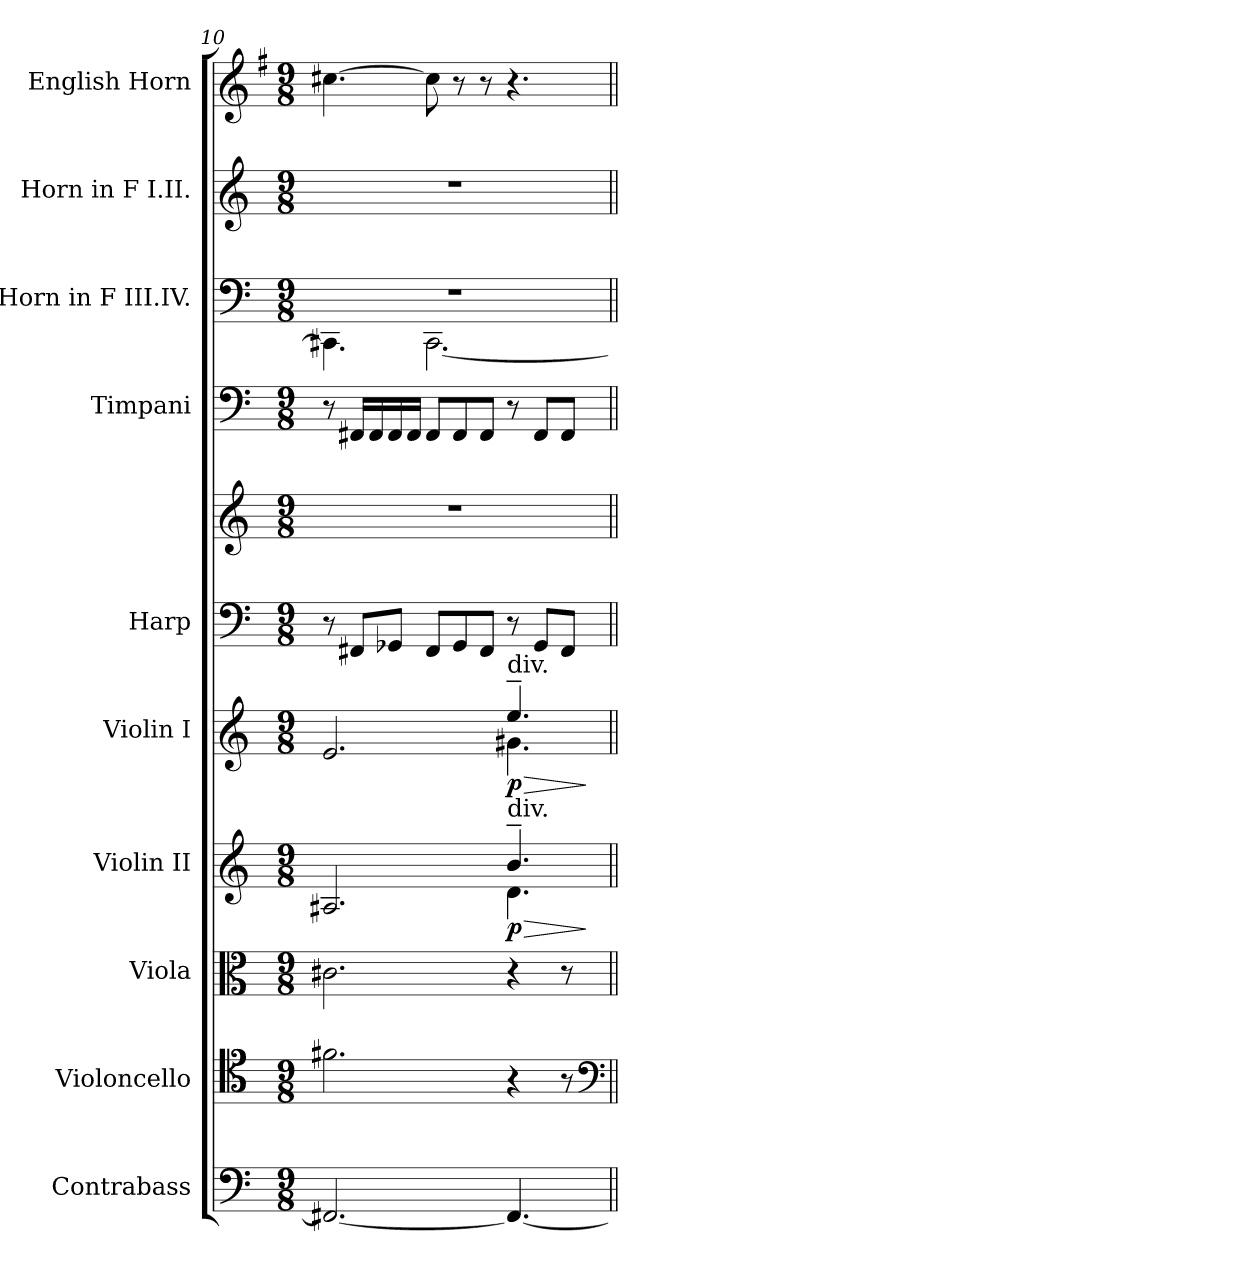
**kern	**kern	**kern	**kern	**dynam	**kern	**dynam	**kern	**kern	**kern	**kern	**kern	**kern
*part10	*part9	*part8	*part7	*part7	*part6	*part6	*part5	*part5	*part4	*part3	*part2	*part1
*staff11	*staff10	*staff9	*staff8	*staff8	*staff7	*staff7	*staff6	*staff5	*staff4	*staff3	*staff2	*staff1
*I"Contrabass	*I"Violoncello	*I"Viola	*I"Violin II	*	*I"Violin I	*	*I"Harp	*	*I"Timpani	*I"Horn in F III.IV.	*I"Horn in F I.II.	*I"English Horn
*I'Cb.	*I'Vc.	*I'Vla.	*I'2.Vln.	*	*I'1.Vln.	*	*I'Hp.	*	*I'Timp.	*I'3.4.Hn.	*I'1.2.Hn.	*I'E.H.
*clefF4	*clefC4	*clefC3	*clefG2	*	*clefG2	*	*clefF4	*clefG2	*clefF4	*clefF4	*clefG2	*clefG2
*	*	*	*	*	*	*	*	*	*	*ITrd-3c-5	*ITrd4c7	*ITrd4c7
*k[]	*k[]	*k[]	*k[]	*	*k[]	*	*k[]	*k[]	*k[]	*k[b-]	*k[b-]	*k[]
*C:	*C:	*C:	*C:	*	*C:	*	*C:	*C:	*C:	*F:	*F:	*C:
*M9/8	*M9/8	*M9/8	*M9/8	*	*M9/8	*	*M9/8	*M9/8	*M9/8	*M9/8	*M9/8	*M9/8
=10	=10	=10	=10	=10	=10	=10	=10	=10	=10	=10	=10	=10
*	*	*	*^	*	*^	*	*	*	*	*^	*	*
2.FF#X_	2.f#X	2.c#X	2.A#X	2.ryy	.	2.e	2.ryy	.	8r	8%9r	8r	8%9r	4.FF#X]	8%9r	[4.f#X
.	.	.	.	.	.	.	.	.	8FF#XL	.	16FF#XLL	.	.	.	.
.	.	.	.	.	.	.	.	.	.	.	16FF#	.	.	.	.
.	.	.	.	.	.	.	.	.	8GG-XJ	.	16FF#	.	.	.	.
.	.	.	.	.	.	.	.	.	.	.	16FF#JJ	.	.	.	.
.	.	.	.	.	.	.	.	.	8FF#L	.	8FF#L	.	[2.FF#	.	8f#]
.	.	.	.	.	.	.	.	.	8GG-	.	8FF#	.	.	.	8r
.	.	.	.	.	.	.	.	.	8FF#J	.	8FF#J	.	.	.	8r
!	!	!	!	!	!	!LO:TX:a:t=div.	!	!	!	!	!	!	!	!	!
!	!	!	!LO:TX:a:t=div.	!	!	!	!	!	!	!	!	!	!	!	!
!	!	!	!	!	!LO:HP:b	!	!	!LO:HP:b	!	!	!	!	!	!	!
4.FF#_	4r	4r	4.b~	4.d	> p	4.ee~	4.g#X	> p	8r	.	8r	.	.	.	4.r
.	.	.	.	.	.	.	.	.	8GG-L	.	8FF#L	.	.	.	.
.	8r	8r	.	.	.	.	.	.	8FF#J	.	8FF#J	.	.	.	.
*	*	*	*v	*v	*	*	*	*	*	*	*	*v	*v	*	*
*	*	*	*	*	*v	*v	*	*	*	*	*	*	*
*	*clefF4	*	*	*	*	*	*	*	*	*	*	*
.	.	.	.	]	.	]	.	.	.	.	.	.
=||	=||	=||	=||	=||	=||	=||	=||	=||	=||	=||	=||	=||
*-	*-	*-	*-	*-	*-	*-	*-	*-	*-	*-	*-	*-
